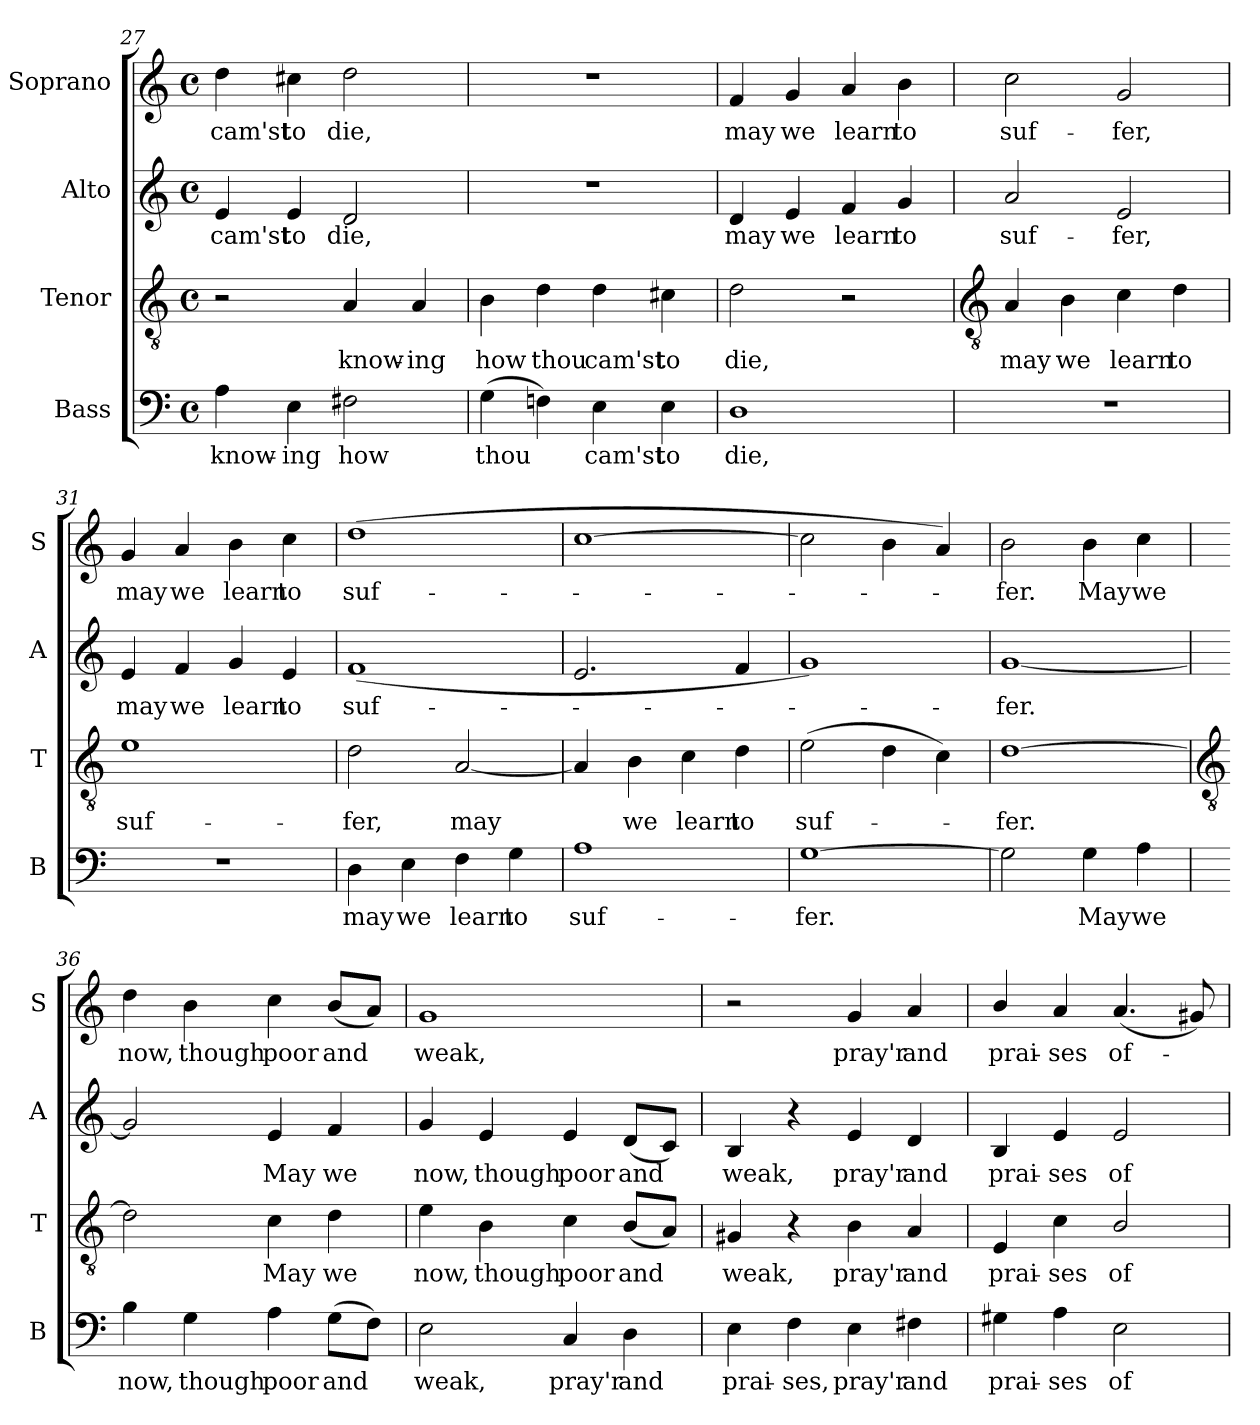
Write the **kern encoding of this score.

**kern	**text	**kern	**text	**kern	**text	**kern	**text
*part4	*part4	*part3	*part3	*part2	*part2	*part1	*part1
*staff4	*staff4	*staff3	*staff3	*staff2	*staff2	*staff1	*staff1
*I"Bass	*	*I"Tenor	*	*I"Alto	*	*I"Soprano	*
*I'B	*	*I'T	*	*I'A	*	*I'S	*
*clefF4	*	*clefGv2	*	*clefG2	*	*clefG2	*
*k[]	*	*k[]	*	*k[]	*	*k[]	*
*C:	*	*C:	*	*C:	*	*C:	*
*M4/4	*	*M4/4	*	*M4/4	*	*M4/4	*
*met(c)	*	*met(c)	*	*met(c)	*	*met(c)	*
=27	=27	=27	=27	=27	=27	=27	=27
!	!LO:LY:b	!	!	!	!LO:LY:b	!	!LO:LY:b
4A	know-	2r	.	4e	cam'st	4dd	cam'st
!	!LO:LY:b	!	!	!	!LO:LY:b	!	!LO:LY:b
4E	-ing	.	.	4e	to	4cc#X	to
!	!LO:LY:b	!	!LO:LY:b	!	!LO:LY:b	!	!LO:LY:b
2F#X	how	4A	know-	2d	die,	2dd	die,
!	!	!	!LO:LY:b	!	!	!	!
.	.	4A	-ing	.	.	.	.
=28	=28	=28	=28	=28	=28	=28	=28
!	!LO:LY:b	!	!LO:LY:b	!	!	!	!
(>4G	thou	4B	how	1r	.	1r	.
!	!	!	!LO:LY:b	!	!	!	!
4Fn)	.	4d	thou	.	.	.	.
!	!LO:LY:b	!	!LO:LY:b	!	!	!	!
4E	cam'st	4d	cam'st	.	.	.	.
!	!LO:LY:b	!	!LO:LY:b	!	!	!	!
4E	to	4c#X	to	.	.	.	.
=29	=29	=29	=29	=29	=29	=29	=29
!	!LO:LY:b	!	!LO:LY:b	!	!LO:LY:b	!	!LO:LY:b
1D	die,	2d	die,	4d	may	4f	may
!	!	!	!	!	!LO:LY:b	!	!LO:LY:b
.	.	.	.	4e	we	4g	we
!	!	!	!	!	!LO:LY:b	!	!LO:LY:b
.	.	2r	.	4f	learn	4a	learn
!	!	!	!	!	!LO:LY:b	!	!LO:LY:b
.	.	.	.	4g	to	4b	to
!!LO:LB:g=z
=30	=30	=30	=30	=30	=30	=30	=30
*	*	*clefGv2	*	*	*	*	*
!	!	!	!LO:LY:b	!	!LO:LY:b	!	!LO:LY:b
1r	.	4A	may	2a	suf-	2cc	suf-
!	!	!	!LO:LY:b	!	!	!	!
.	.	4B	we	.	.	.	.
!	!	!	!LO:LY:b	!	!LO:LY:b	!	!LO:LY:b
.	.	4c	learn	2e	-fer,	2g	-fer,
!	!	!	!LO:LY:b	!	!	!	!
.	.	4d	to	.	.	.	.
=31	=31	=31	=31	=31	=31	=31	=31
!	!	!	!LO:LY:b	!	!LO:LY:b	!	!LO:LY:b
1r	.	1e	suf-	4e	may	4g	may
!	!	!	!	!	!LO:LY:b	!	!LO:LY:b
.	.	.	.	4f	we	4a	we
!	!	!	!	!	!LO:LY:b	!	!LO:LY:b
.	.	.	.	4g	learn	4b	learn
!	!	!	!	!	!LO:LY:b	!	!LO:LY:b
.	.	.	.	4e	to	4cc	to
=32	=32	=32	=32	=32	=32	=32	=32
!	!LO:LY:b	!	!LO:LY:b	!	!LO:LY:b	!	!LO:LY:b
4D	may	2d	-fer,	(<1f	suf-	(>1dd	suf-
!	!LO:LY:b	!	!	!	!	!	!
4E	we	.	.	.	.	.	.
!	!LO:LY:b	!	!LO:LY:b	!	!	!	!
4F	learn	[2A	may	.	.	.	.
!	!LO:LY:b	!	!	!	!	!	!
4G	to	.	.	.	.	.	.
=33	=33	=33	=33	=33	=33	=33	=33
!	!LO:LY:b	!	!	!	!	!	!
1A	suf-	4A]	.	2.e	.	[1cc	.
!	!	!	!LO:LY:b	!	!	!	!
.	.	4B	we	.	.	.	.
!	!	!	!LO:LY:b	!	!	!	!
.	.	4c	learn	.	.	.	.
!	!	!	!LO:LY:b	!	!	!	!
.	.	4d	to	4f	.	.	.
=34	=34	=34	=34	=34	=34	=34	=34
!	!LO:LY:b	!	!LO:LY:b	!	!	!	!
[1G	-fer.	(>2e	suf-	1g)	.	2cc]	.
.	.	4d	.	.	.	4b	.
.	.	4c)	.	.	.	4a)	.
=35	=35	=35	=35	=35	=35	=35	=35
!	!	!	!LO:LY:b	!	!LO:LY:b	!	!LO:LY:b
2G]	.	[1d	fer.	[1g	fer.	2b	fer.
!	!LO:LY:b	!	!	!	!	!	!LO:LY:b
4G	May	.	.	.	.	4b	May
!	!LO:LY:b	!	!	!	!	!	!LO:LY:b
4A	we	.	.	.	.	4cc	we
!!LO:LB:g=z
=36	=36	=36	=36	=36	=36	=36	=36
*	*	*clefGv2	*	*	*	*	*
!	!LO:LY:b	!	!	!	!	!	!LO:LY:b
4B	now,	2d]	.	2g]	.	4dd	now,
!	!LO:LY:b	!	!	!	!	!	!LO:LY:b
4G	though	.	.	.	.	4b	though
!	!LO:LY:b	!	!LO:LY:b	!	!LO:LY:b	!	!LO:LY:b
4A	poor	4c	May	4e	May	4cc	poor
!	!LO:LY:b	!	!LO:LY:b	!	!LO:LY:b	!	!LO:LY:b
(>8GL	and	4d	we	4f	we	(<8bL	and
8FJ)	.	.	.	.	.	8aJ)	.
=37	=37	=37	=37	=37	=37	=37	=37
!	!LO:LY:b	!	!LO:LY:b	!	!LO:LY:b	!	!LO:LY:b
2E	weak,	4e	now,	4g	now,	1g	weak,
!	!	!	!LO:LY:b	!	!LO:LY:b	!	!
.	.	4B	though	4e	though	.	.
!	!LO:LY:b	!	!LO:LY:b	!	!LO:LY:b	!	!
4C	pray'r	4c	poor	4e	poor	.	.
!	!LO:LY:b	!	!LO:LY:b	!	!LO:LY:b	!	!
4D	and	(<8BL	and	(<8dL	and	.	.
.	.	8AJ)	.	8cJ)	.	.	.
=38	=38	=38	=38	=38	=38	=38	=38
!	!LO:LY:b	!	!LO:LY:b	!	!LO:LY:b	!	!
4E	prai-	4G#X	weak,	4B	weak,	2r	.
!	!LO:LY:b	!	!	!	!	!	!
4F	-ses,	4r	.	4r	.	.	.
!	!LO:LY:b	!	!LO:LY:b	!	!LO:LY:b	!	!LO:LY:b
4E	pray'r	4B	pray'r	4e	pray'r	4g	pray'r
!	!LO:LY:b	!	!LO:LY:b	!	!LO:LY:b	!	!LO:LY:b
4F#X	and	4A	and	4d	and	4a	and
=39	=39	=39	=39	=39	=39	=39	=39
!	!LO:LY:b	!	!LO:LY:b	!	!LO:LY:b	!	!LO:LY:b
4G#X	prai-	4E	prai-	4B	prai-	4b/	prai-
!	!LO:LY:b	!	!LO:LY:b	!	!LO:LY:b	!	!LO:LY:b
4A	-ses	4c	-ses	4e	-ses	4a	-ses
!	!LO:LY:b	!	!LO:LY:b	!	!LO:LY:b	!	!LO:LY:b
2E	of-	2B/	of-	2e	of-	(<4.a	of-
.	.	.	.	.	.	8g#X)	.
=	=	=	=	=	=	=	=
*-	*-	*-	*-	*-	*-	*-	*-
